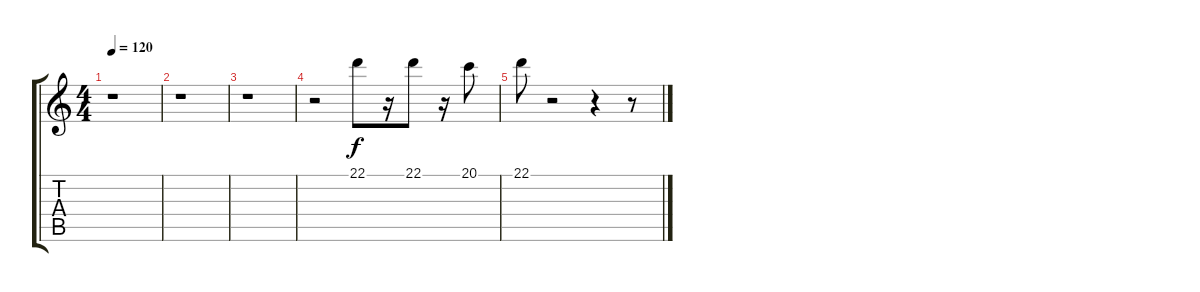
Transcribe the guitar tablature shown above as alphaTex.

\track "" {instrument orchestrahit}
\staff {score tabs}
\tuning (E4 B3 G3 D3 A2 E2) {hide}
\ts (4 4)
\tempo 120
\clef g2
\ks c
r.1{dy f} |
r.1 |
r.1 |
r.2 22.1.8 r.16 22.1.8 r.16 20.1.8 |
22.1.8 r.2 r.4 r.8
